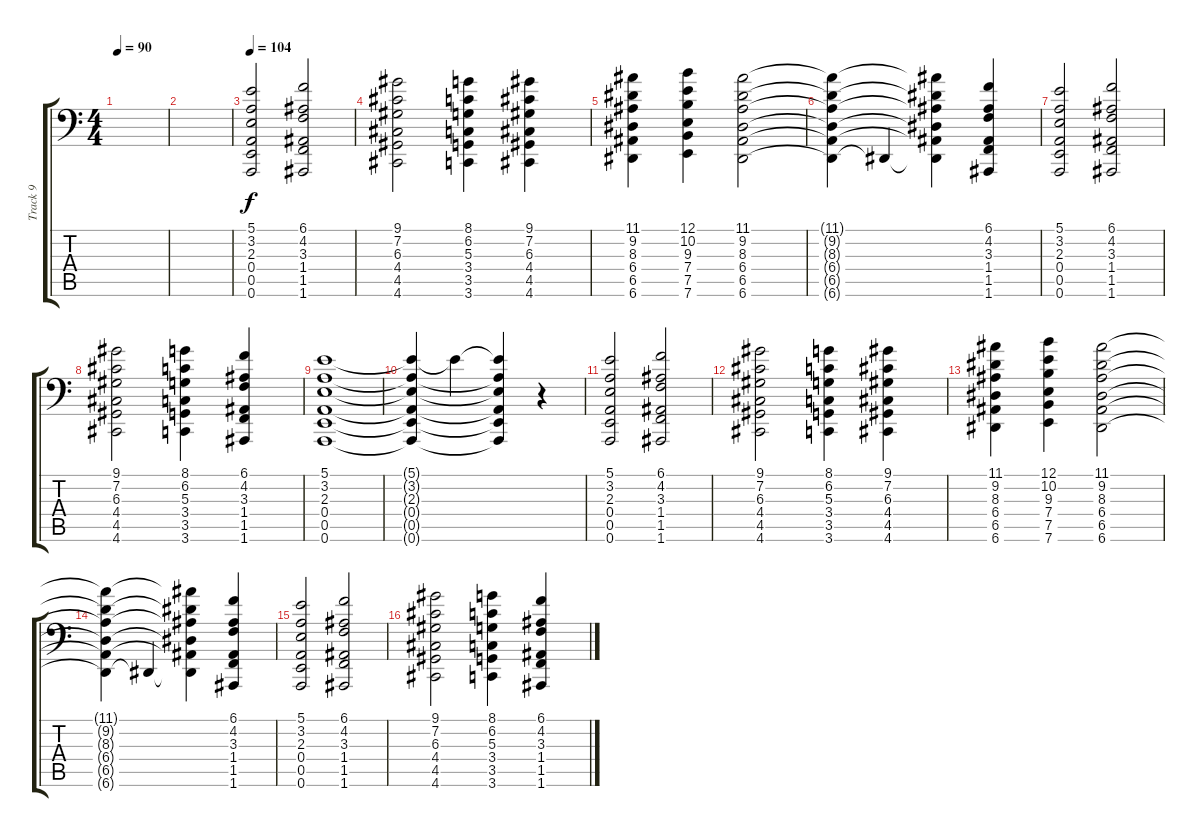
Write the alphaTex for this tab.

\track ("Track 9" "Track 9") {instrument brasssection}
\staff {score tabs}
\tuning (B3 Gb3 D3 A2 E2 A1) {hide}
\ts (4 4)
\tempo 90
\clef f4
\ks c
|
|
\tempo 104
(5.1 3.2 2.3 0.4 0.5 0.6).2 (6.1 4.2 3.3 1.4 1.5 1.6).2 |
(9.1 7.2 6.3 4.4 4.5 4.6).2 (8.1 6.2 5.3 3.4 3.5 3.6).4 (9.1 7.2 6.3 4.4 4.5 4.6).4 |
(11.1 9.2 8.3 6.4 6.5 6.6).4 (12.1 10.2 9.3 7.4 7.5 7.6).4 (11.1 9.2 8.3 6.4 6.5 6.6).2 |
(11.1{t} 9.2{t} 8.3{t} 6.4{t} 6.5{t} 6.6{t}).4 6.6{t}.4 (11.1{t} 9.2{t} 8.3{t} 6.4{t} 6.5{t} 6.6{t}).4 (6.1 4.2 3.3 1.4 1.5 1.6).4 |
(5.1 3.2 2.3 0.4 0.5 0.6).2 (6.1 4.2 3.3 1.4 1.5 1.6).2 |
(9.1 7.2 6.3 4.4 4.5 4.6).2 (8.1 6.2 5.3 3.4 3.5 3.6).4 (6.1 4.2 3.3 1.4 1.5 1.6).4 |
(5.1 3.2 2.3 0.4 0.5 0.6).1 |
(5.1{t} 3.2{t} 2.3{t} 0.4{t} 0.5{t} 0.6{t}).4 5.1{t}.4 (5.1{t} 3.2{t} 2.3{t} 0.4{t} 0.5{t} 0.6{t}).4 r.4 |
(5.1 3.2 2.3 0.4 0.5 0.6).2 (6.1 4.2 3.3 1.4 1.5 1.6).2 |
(9.1 7.2 6.3 4.4 4.5 4.6).2 (8.1 6.2 5.3 3.4 3.5 3.6).4 (9.1 7.2 6.3 4.4 4.5 4.6).4 |
(11.1 9.2 8.3 6.4 6.5 6.6).4 (12.1 10.2 9.3 7.4 7.5 7.6).4 (11.1 9.2 8.3 6.4 6.5 6.6).2 |
(11.1{t} 9.2{t} 8.3{t} 6.4{t} 6.5{t} 6.6{t}).4 6.6{t}.4 (11.1{t} 9.2{t} 8.3{t} 6.4{t} 6.5{t} 6.6{t}).4 (6.1 4.2 3.3 1.4 1.5 1.6).4 |
(5.1 3.2 2.3 0.4 0.5 0.6).2 (6.1 4.2 3.3 1.4 1.5 1.6).2 |
(9.1 7.2 6.3 4.4 4.5 4.6).2 (8.1 6.2 5.3 3.4 3.5 3.6).4 (6.1 4.2 3.3 1.4 1.5 1.6).4
